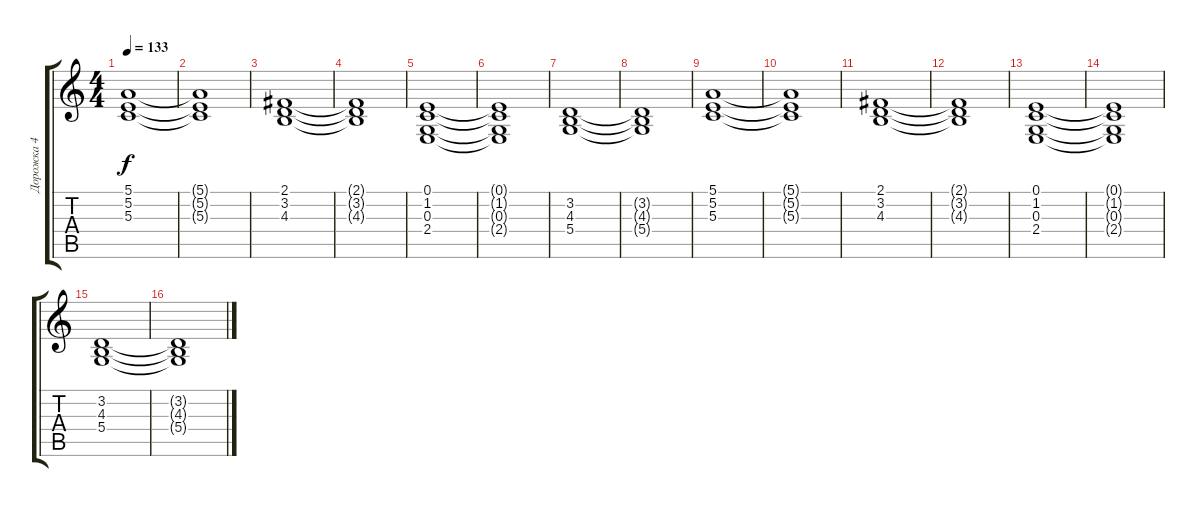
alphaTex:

\track ("Дорожка 4" "Дорожка 4") {instrument stringensemble2}
\staff {score tabs}
\tuning (E4 B3 G3 D3 A2 E2) {hide}
\ts (4 4)
\tempo 133
\clef g2
\ks c
(5.1 5.2 5.3).1{dy f} |
(5.1{t} 5.2{t} 5.3{t}).1 |
(2.1 3.2 4.3).1 |
(2.1{t} 3.2{t} 4.3{t}).1 |
(0.1 1.2 0.3 2.4).1 |
(0.1{t} 1.2{t} 0.3{t} 2.4{t}).1 |
(3.2 4.3 5.4).1 |
(3.2{t} 4.3{t} 5.4{t}).1 |
(5.1 5.2 5.3).1 |
(5.1{t} 5.2{t} 5.3{t}).1 |
(2.1 3.2 4.3).1 |
(2.1{t} 3.2{t} 4.3{t}).1 |
(0.1 1.2 0.3 2.4).1 |
(0.1{t} 1.2{t} 0.3{t} 2.4{t}).1 |
(3.2 4.3 5.4).1 |
(3.2{t} 4.3{t} 5.4{t}).1
